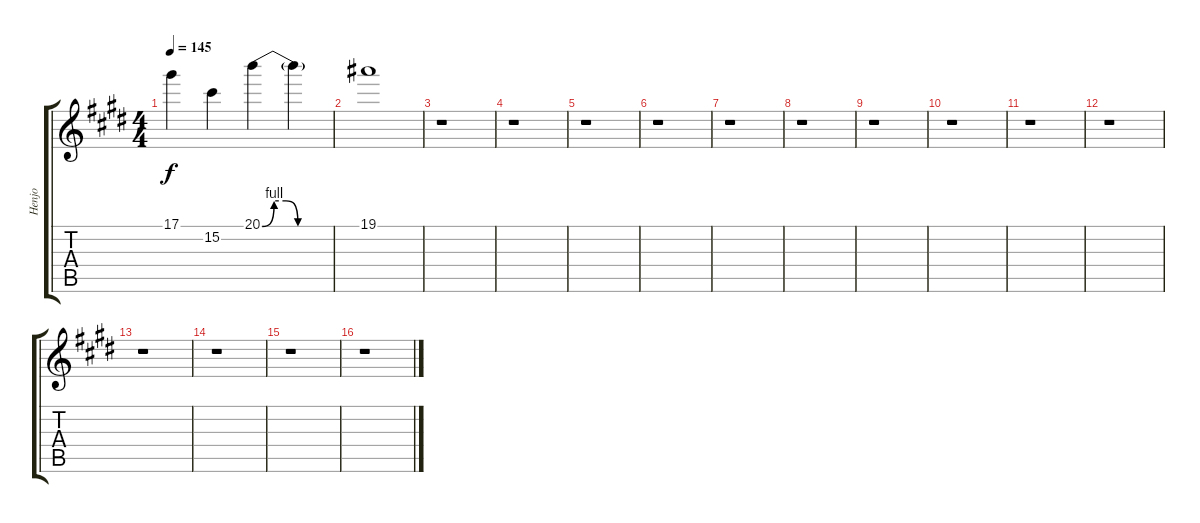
\track ("Henjo" "Henjo") {instrument distortionguitar}
\staff {score tabs}
\tuning (Eb4 Bb3 Gb3 Db3 Ab2 Eb2) {hide}
\ts (4 4)
\tempo 145
\clef g2
\ks e
17.1.4{dy f} 15.2.4 20.1{be (custom 0 0 10 4 20 4 30 0 60 0)}.4 20.1{t}.4 |
19.1.1 |
r.1 |
r.1 |
r.1 |
r.1 |
r.1 |
r.1 |
r.1 |
r.1 |
r.1 |
r.1 |
r.1 |
r.1 |
r.1 |
r.1
